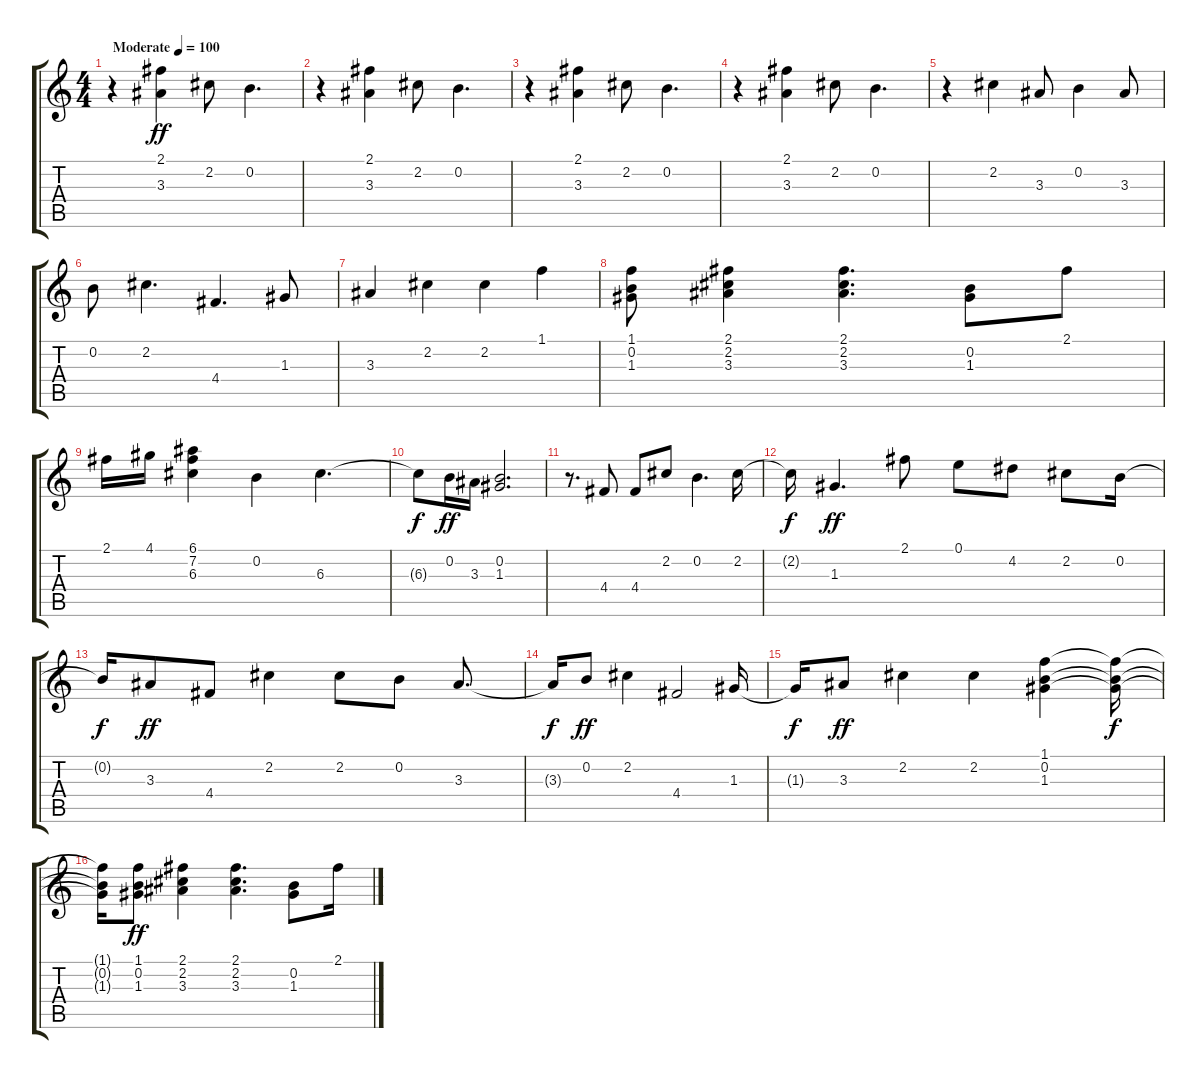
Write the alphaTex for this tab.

\track "" {instrument acousticguitarsteel}
\staff {score tabs}
\tuning (E4 B3 G3 D3 A2 E2) {hide}
\ts (4 4)
\tempo (100 "Moderate")
\clef g2
\ks c
r.4{dy ff instrument acousticguitarsteel} (2.1 3.3).4 2.2.8 0.2.4{d} |
r.4 (2.1 3.3).4 2.2.8 0.2.4{d} |
r.4 (2.1 3.3).4 2.2.8 0.2.4{d} |
r.4 (2.1 3.3).4 2.2.8 0.2.4{d} |
r.4 2.2.4 3.3.8 0.2.4 3.3.8 |
0.2.8 2.2.4{d} 4.4.4{d} 1.3.8 |
3.3.4 2.2.4 2.2.4 1.1.4 |
(1.1 0.2 1.3).8 (2.1 2.2 3.3).4 (2.1 2.2 3.3).4{d} (0.2 1.3).8 2.1.8 |
2.1.16 4.1.16 (6.1 7.2 6.3).4 0.2.4 6.3.4{d} |
6.3{t}.8{dy f} 0.2.16{dy ff} 3.3.16 (0.2 1.3).2{d} |
r.8{d} 4.4.8 4.4.8 2.2.8 0.2.4{d} 2.2.16 |
2.2{t}.16{dy f} 1.3.4{d dy ff} 2.1.8 0.1.8 4.2.8 2.2.8 0.2.16 |
0.2{t}.16{dy f} 3.3.8{dy ff} 4.4.8 2.2.4 2.2.8 0.2.8 3.3.8{d} |
3.3{t}.16{dy f} 0.2.8{dy ff} 2.2.4 4.4.2 1.3.16 |
1.3{t}.16{dy f} 3.3.8{dy ff} 2.2.4 2.2.4 (1.1 0.2 1.3).4 (1.1{t} 0.2{t} 1.3{t}).16{dy f} |
(1.1{t} 0.2{t} 1.3{t}).16 (1.1 0.2 1.3).8{dy ff} (2.1 2.2 3.3).4 (2.1 2.2 3.3).4{d} (0.2 1.3).8 2.1.16
